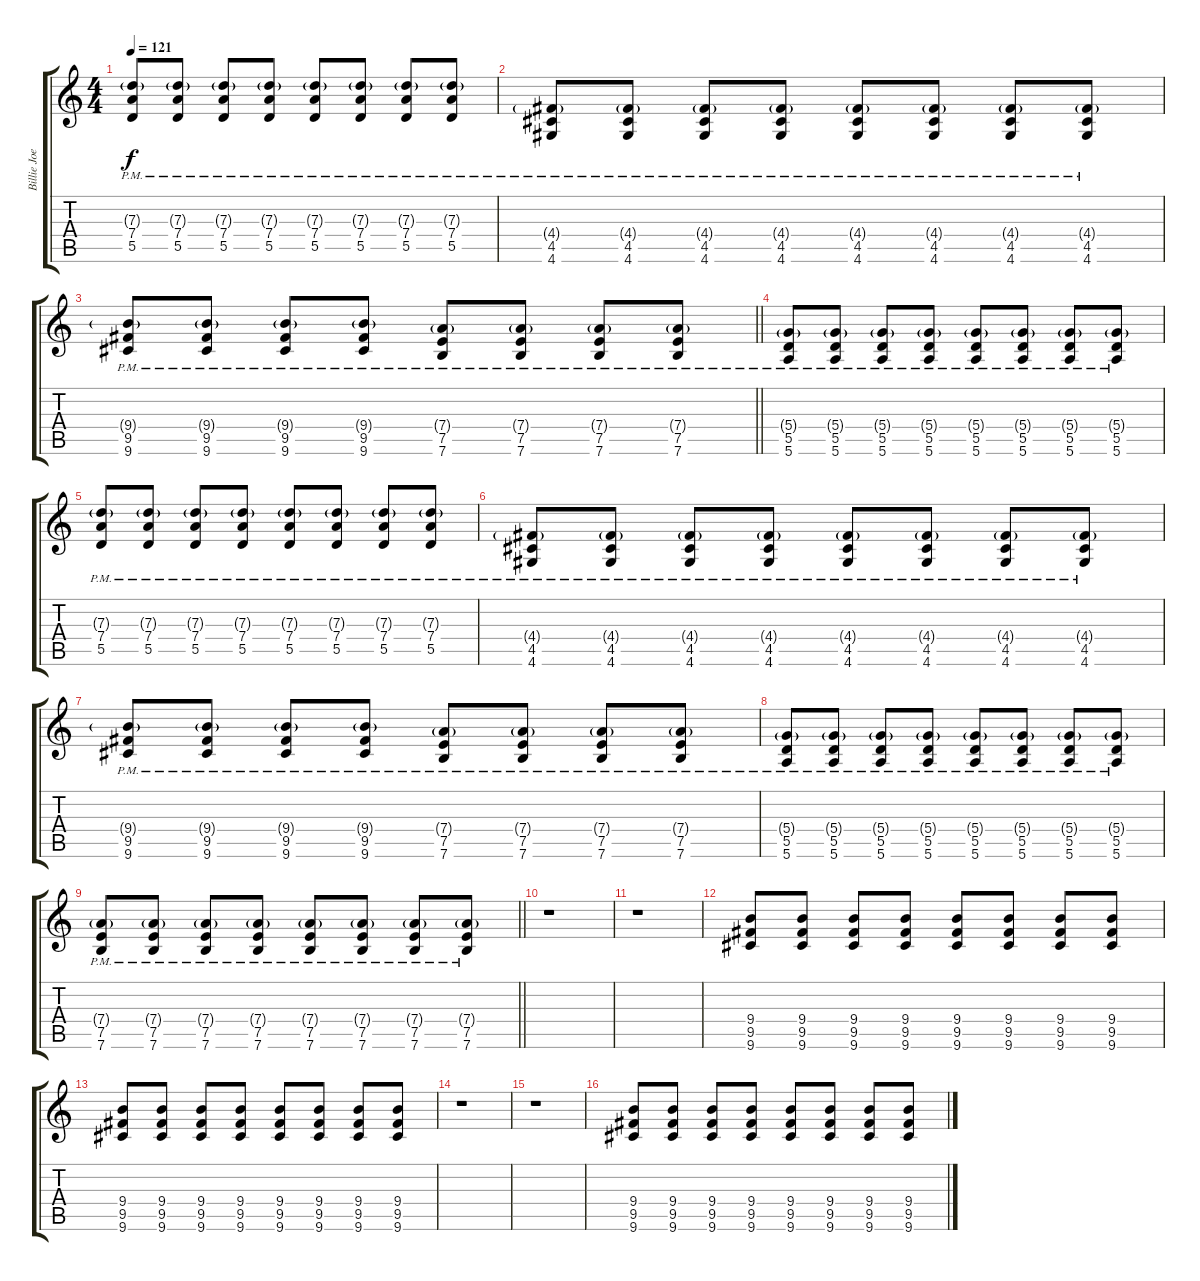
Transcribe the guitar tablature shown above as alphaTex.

\track ("Billie Joe" "Billie Joe") {instrument distortionguitar}
\staff {score tabs}
\tuning (E4 B3 G3 D3 A2 E2) {hide}
\ts (4 4)
\tempo 121
\clef g2
\ks c
(7.3{g pm} 7.4{pm} 5.5{pm}).8{dy f} (7.3{g pm} 7.4{pm} 5.5{pm}).8 (7.3{g pm} 7.4{pm} 5.5{pm}).8 (7.3{g pm} 7.4{pm} 5.5{pm}).8 (7.3{g pm} 7.4{pm} 5.5{pm}).8 (7.3{g pm} 7.4{pm} 5.5{pm}).8 (7.3{g pm} 7.4{pm} 5.5{pm}).8 (7.3{g pm} 7.4{pm} 5.5{pm}).8 |
(4.4{g pm} 4.5{pm} 4.6{pm}).8 (4.4{g pm} 4.5{pm} 4.6{pm}).8 (4.4{g pm} 4.5{pm} 4.6{pm}).8 (4.4{g pm} 4.5{pm} 4.6{pm}).8 (4.4{g pm} 4.5{pm} 4.6{pm}).8 (4.4{g pm} 4.5{pm} 4.6{pm}).8 (4.4{g pm} 4.5{pm} 4.6{pm}).8 (4.4{g pm} 4.5{pm} 4.6{pm}).8 |
\barLineRight lightlight
(9.4{g pm} 9.5{pm} 9.6{pm}).8 (9.4{g pm} 9.5{pm} 9.6{pm}).8 (9.4{g pm} 9.5{pm} 9.6{pm}).8 (9.4{g pm} 9.5{pm} 9.6{pm}).8 (7.4{g pm} 7.5{pm} 7.6{pm}).8 (7.4{g pm} 7.5{pm} 7.6{pm}).8 (7.4{g pm} 7.5{pm} 7.6{pm}).8 (7.4{g pm} 7.5{pm} 7.6{pm}).8 |
(5.4{g pm} 5.5{pm} 5.6{pm}).8 (5.4{g pm} 5.5{pm} 5.6{pm}).8 (5.4{g pm} 5.5{pm} 5.6{pm}).8 (5.4{g pm} 5.5{pm} 5.6{pm}).8 (5.4{g pm} 5.5{pm} 5.6{pm}).8 (5.4{g pm} 5.5{pm} 5.6{pm}).8 (5.4{g pm} 5.5{pm} 5.6{pm}).8 (5.4{g pm} 5.5{pm} 5.6{pm}).8 |
(7.3{g pm} 7.4{pm} 5.5{pm}).8 (7.3{g pm} 7.4{pm} 5.5{pm}).8 (7.3{g pm} 7.4{pm} 5.5{pm}).8 (7.3{g pm} 7.4{pm} 5.5{pm}).8 (7.3{g pm} 7.4{pm} 5.5{pm}).8 (7.3{g pm} 7.4{pm} 5.5{pm}).8 (7.3{g pm} 7.4{pm} 5.5{pm}).8 (7.3{g pm} 7.4{pm} 5.5{pm}).8 |
(4.4{g pm} 4.5{pm} 4.6{pm}).8 (4.4{g pm} 4.5{pm} 4.6{pm}).8 (4.4{g pm} 4.5{pm} 4.6{pm}).8 (4.4{g pm} 4.5{pm} 4.6{pm}).8 (4.4{g pm} 4.5{pm} 4.6{pm}).8 (4.4{g pm} 4.5{pm} 4.6{pm}).8 (4.4{g pm} 4.5{pm} 4.6{pm}).8 (4.4{g pm} 4.5{pm} 4.6{pm}).8 |
(9.4{g pm} 9.5{pm} 9.6{pm}).8 (9.4{g pm} 9.5{pm} 9.6{pm}).8 (9.4{g pm} 9.5{pm} 9.6{pm}).8 (9.4{g pm} 9.5{pm} 9.6{pm}).8 (7.4{g pm} 7.5{pm} 7.6{pm}).8 (7.4{g pm} 7.5{pm} 7.6{pm}).8 (7.4{g pm} 7.5{pm} 7.6{pm}).8 (7.4{g pm} 7.5{pm} 7.6{pm}).8 |
(5.4{g pm} 5.5{pm} 5.6{pm}).8 (5.4{g pm} 5.5{pm} 5.6{pm}).8 (5.4{g pm} 5.5{pm} 5.6{pm}).8 (5.4{g pm} 5.5{pm} 5.6{pm}).8 (5.4{g pm} 5.5{pm} 5.6{pm}).8 (5.4{g pm} 5.5{pm} 5.6{pm}).8 (5.4{g pm} 5.5{pm} 5.6{pm}).8 (5.4{g pm} 5.5{pm} 5.6{pm}).8 |
\barLineRight lightlight
(7.4{g pm} 7.5{pm} 7.6{pm}).8 (7.4{g pm} 7.5{pm} 7.6{pm}).8 (7.4{g pm} 7.5{pm} 7.6{pm}).8 (7.4{g pm} 7.5{pm} 7.6{pm}).8 (7.4{g pm} 7.5{pm} 7.6{pm}).8 (7.4{g pm} 7.5{pm} 7.6{pm}).8 (7.4{g pm} 7.5{pm} 7.6{pm}).8 (7.4{g pm} 7.5{pm} 7.6{pm}).8 |
r.1 |
r.1 |
(9.4 9.5 9.6).8{instrument overdrivenguitar} (9.4 9.5 9.6).8 (9.4 9.5 9.6).8 (9.4 9.5 9.6).8 (9.4 9.5 9.6).8 (9.4 9.5 9.6).8 (9.4 9.5 9.6).8 (9.4 9.5 9.6).8 |
(9.4 9.5 9.6).8 (9.4 9.5 9.6).8 (9.4 9.5 9.6).8 (9.4 9.5 9.6).8 (9.4 9.5 9.6).8 (9.4 9.5 9.6).8 (9.4 9.5 9.6).8 (9.4 9.5 9.6).8 |
r.1 |
r.1 |
(9.4 9.5 9.6).8{instrument overdrivenguitar} (9.4 9.5 9.6).8 (9.4 9.5 9.6).8 (9.4 9.5 9.6).8 (9.4 9.5 9.6).8 (9.4 9.5 9.6).8 (9.4 9.5 9.6).8 (9.4 9.5 9.6).8
